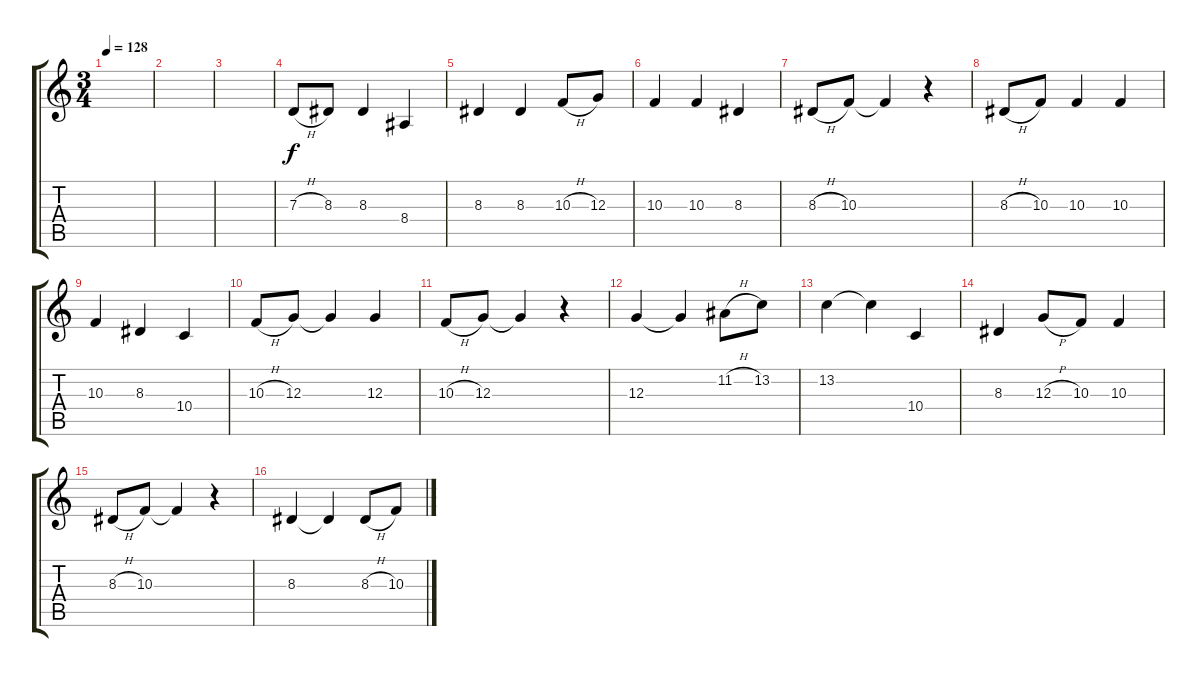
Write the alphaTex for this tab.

\track "" {instrument pad6metallic}
\staff {score tabs}
\tuning (E4 B3 G3 D3 A2 E2) {hide}
\ts (3 4)
\tempo 128
\clef g2
\ks c
|
|
|
7.3{h}.8 8.3.8 8.3.4 8.4.4 |
8.3.4 8.3.4 10.3{h}.8 12.3.8 |
10.3.4 10.3.4 8.3.4 |
8.3{h}.8 10.3.8 10.3{t}.4 r.4 |
8.3{h}.8 10.3.8 10.3.4 10.3.4 |
10.3.4 8.3.4 10.4.4 |
10.3{h}.8 12.3.8 12.3{t}.4 12.3.4 |
10.3{h}.8 12.3.8 12.3{t}.4 r.4 |
12.3.4 12.3{t}.4 11.2{h}.8 13.2.8 |
13.2.4 13.2{t}.4 10.4.4 |
8.3.4 12.3{h}.8 10.3.8 10.3.4 |
8.3{h}.8 10.3.8 10.3{t}.4 r.4 |
8.3.4 8.3{t}.4 8.3{h}.8 10.3.8
